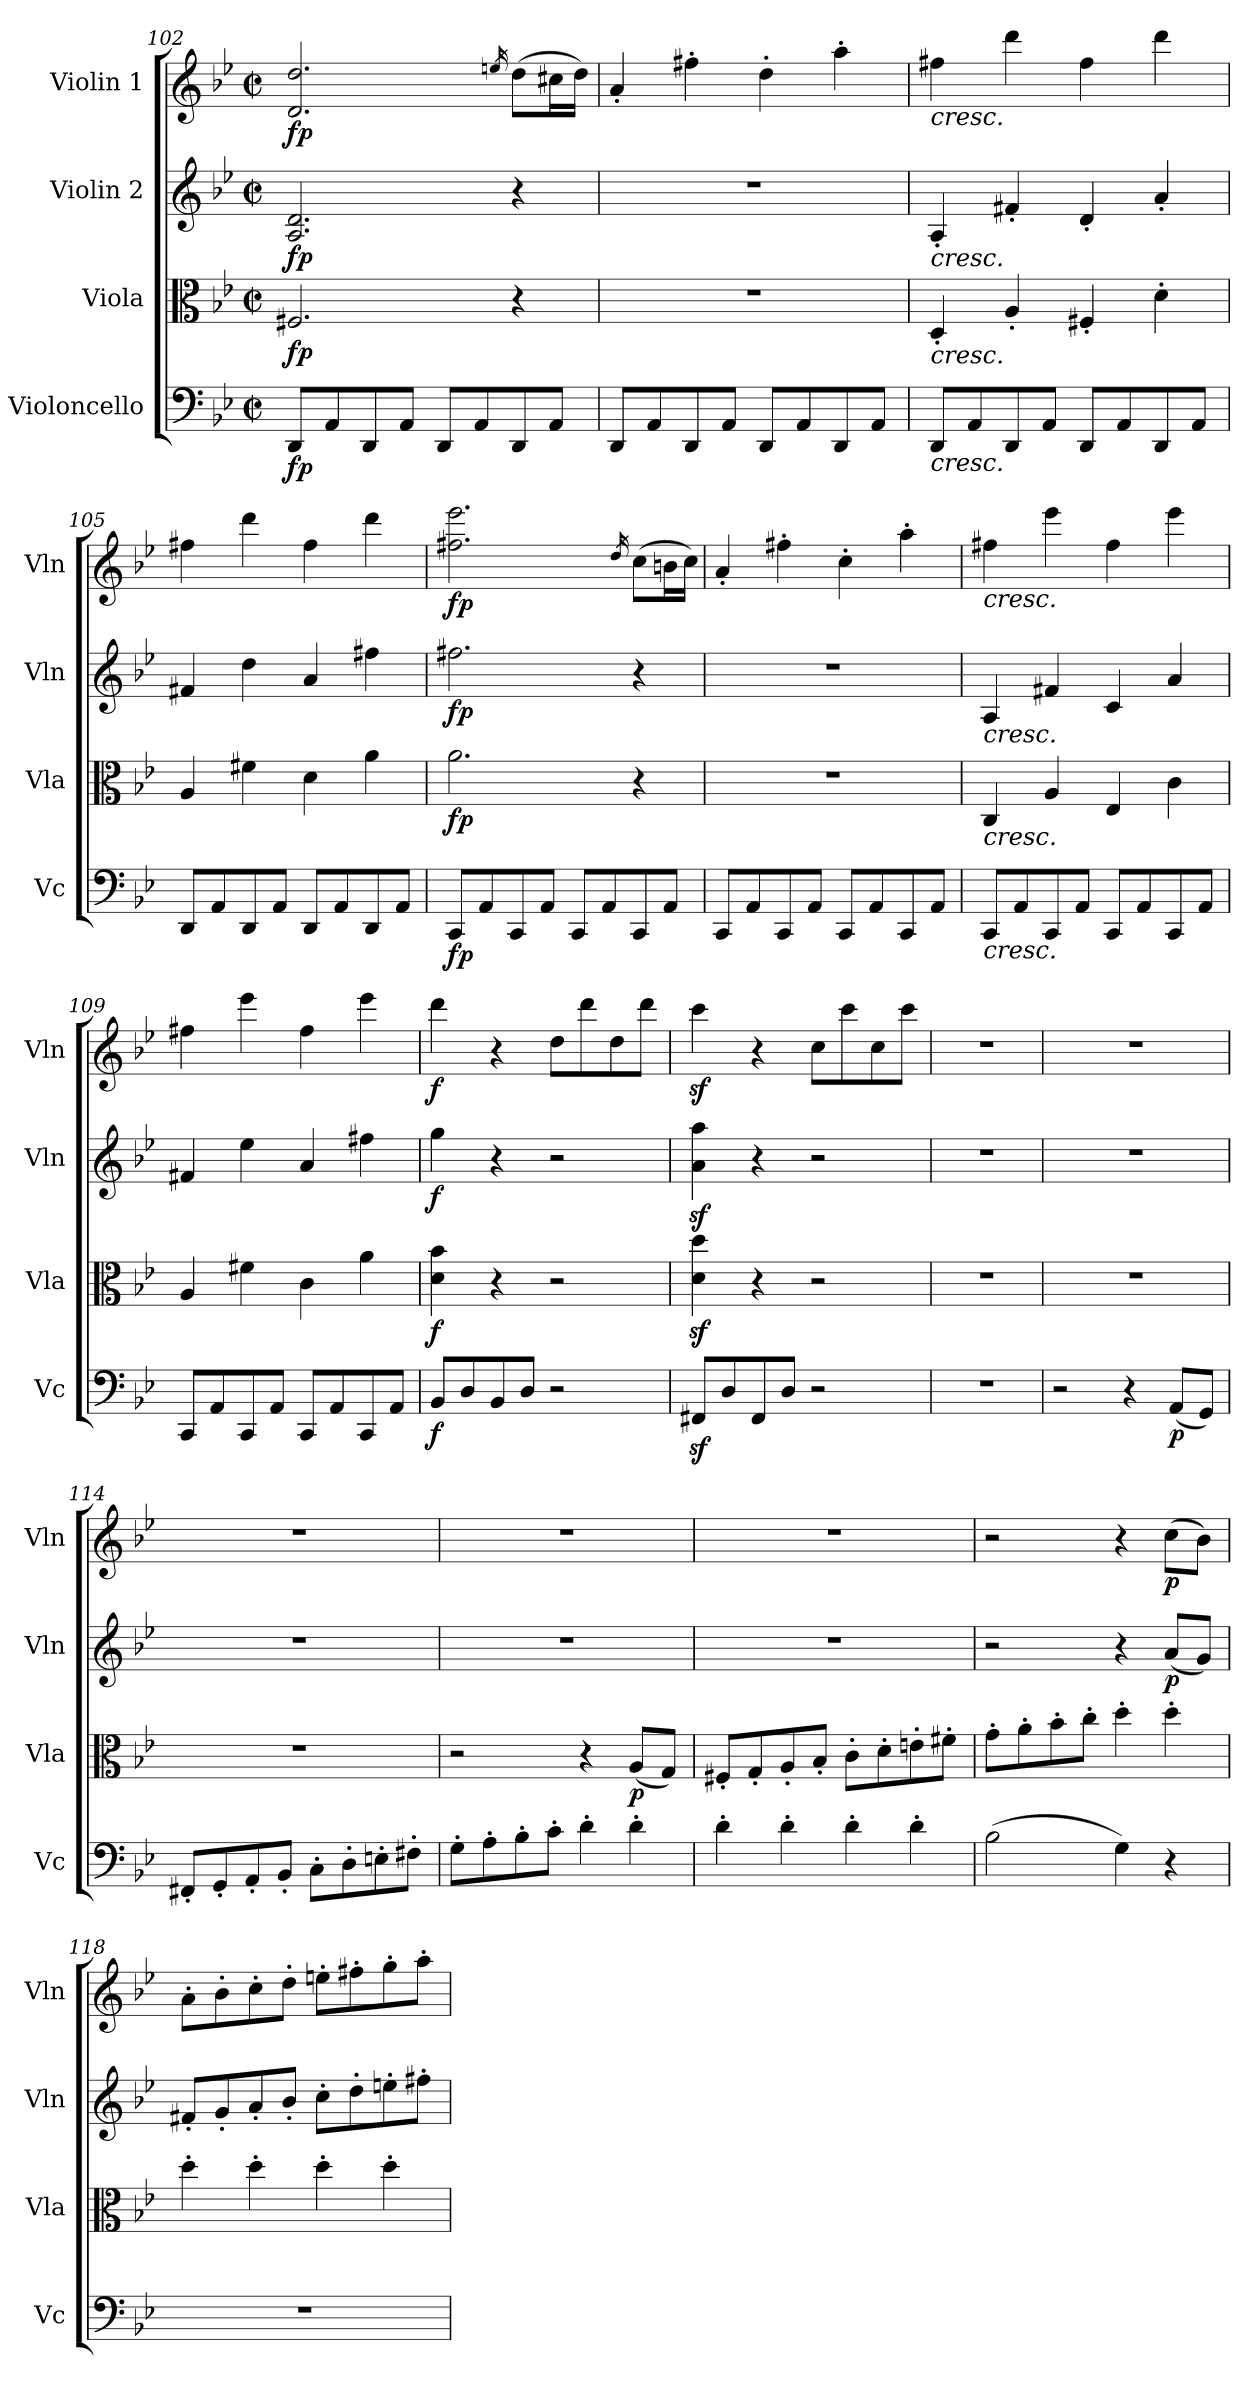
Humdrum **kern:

**kern	**dynam	**kern	**dynam	**kern	**dynam	**kern	**dynam
*part4	*part4	*part3	*part3	*part2	*part2	*part1	*part1
*staff4	*staff4	*staff3	*staff3	*staff2	*staff2	*staff1	*staff1
*I"Violoncello	*	*I"Viola	*	*I"Violin 2	*	*I"Violin 1	*
*I'Vc	*	*I'Vla	*	*I'Vln	*	*I'Vln	*
!!LO:PB:g=z
*clefF4	*	*clefC3	*	*clefG2	*	*clefG2	*
*k[b-e-]	*	*k[b-e-]	*	*k[b-e-]	*	*k[b-e-]	*
*M2/2	*	*M2/2	*	*M2/2	*	*M2/2	*
*met(c|)	*	*met(c|)	*	*met(c|)	*	*met(c|)	*
=102	=102	=102	=102	=102	=102	=102	=102
!	!LO:DY:b	!	!LO:DY:b	!	!LO:DY:b	!	!LO:DY:b
8DD/L	fp	2.F#X/	fp	2.A/ 2.d/	fp	2.d/ 2.dd/	fp
8AA/	.	.	.	.	.	.	.
8DD/	.	.	.	.	.	.	.
8AA/J	.	.	.	.	.	.	.
8DD/L	.	.	.	.	.	.	.
8AA/	.	.	.	.	.	.	.
.	.	.	.	.	.	16qeen/	.
8DD/	.	4r	.	4r	.	(8dd\L	.
8AA/J	.	.	.	.	.	16cc#X\L	.
.	.	.	.	.	.	16dd\JJ)	.
=103	=103	=103	=103	=103	=103	=103	=103
8DD/L	.	1r	.	1r	.	4a'/	.
8AA/	.	.	.	.	.	.	.
8DD/	.	.	.	.	.	4ff#X'\	.
8AA/J	.	.	.	.	.	.	.
8DD/L	.	.	.	.	.	4dd'\	.
8AA/	.	.	.	.	.	.	.
8DD/	.	.	.	.	.	4aa'\	.
8AA/J	.	.	.	.	.	.	.
!!LO:LB:g=z
=104	=104	=104	=104	=104	=104	=104	=104
!	!	!	!	!	!	!LO:TX:b:i:t=cresc.	!
!	!	!	!	!LO:TX:b:i:t=cresc.	!	!	!
!	!	!LO:TX:b:i:t=cresc.	!	!	!	!	!
!LO:TX:b:i:t=cresc.	!	!	!	!	!	!	!
8DD/L	.	4D'/	.	4A'/	.	4ff#X\	.
8AA/	.	.	.	.	.	.	.
8DD/	.	4A'/	.	4f#X'/	.	4ddd\	.
8AA/J	.	.	.	.	.	.	.
8DD/L	.	4F#X'/	.	4d'/	.	4ff#\	.
8AA/	.	.	.	.	.	.	.
8DD/	.	4d'\	.	4a'/	.	4ddd\	.
8AA/J	.	.	.	.	.	.	.
=105	=105	=105	=105	=105	=105	=105	=105
8DD/L	.	4A/	.	4f#X/	.	4ff#X\	.
8AA/	.	.	.	.	.	.	.
8DD/	.	4f#X\	.	4dd\	.	4ddd\	.
8AA/J	.	.	.	.	.	.	.
8DD/L	.	4d\	.	4a/	.	4ff#\	.
8AA/	.	.	.	.	.	.	.
8DD/	.	4a\	.	4ff#X\	.	4ddd\	.
8AA/J	.	.	.	.	.	.	.
=106	=106	=106	=106	=106	=106	=106	=106
!	!LO:DY:b	!	!LO:DY:b	!	!LO:DY:b	!	!LO:DY:b
8CC/L	fp	2.a\	fp	2.ff#X\	fp	2.ff#X\ 2.eee-\	fp
8AA/	.	.	.	.	.	.	.
8CC/	.	.	.	.	.	.	.
8AA/J	.	.	.	.	.	.	.
8CC/L	.	.	.	.	.	.	.
8AA/	.	.	.	.	.	.	.
.	.	.	.	.	.	16qdd/	.
8CC/	.	4r	.	4r	.	(8cc\L	.
8AA/J	.	.	.	.	.	16bn\L	.
.	.	.	.	.	.	16cc\JJ)	.
=107	=107	=107	=107	=107	=107	=107	=107
8CC/L	.	1r	.	1r	.	4a'/	.
8AA/	.	.	.	.	.	.	.
8CC/	.	.	.	.	.	4ff#X'\	.
8AA/J	.	.	.	.	.	.	.
8CC/L	.	.	.	.	.	4cc'\	.
8AA/	.	.	.	.	.	.	.
8CC/	.	.	.	.	.	4aa'\	.
8AA/J	.	.	.	.	.	.	.
=108	=108	=108	=108	=108	=108	=108	=108
!	!	!	!	!	!	!LO:TX:b:i:t=cresc.	!
!	!	!	!	!LO:TX:b:i:t=cresc.	!	!	!
!	!	!LO:TX:b:i:t=cresc.	!	!	!	!	!
!LO:TX:b:i:t=cresc.	!	!	!	!	!	!	!
8CC/L	.	4C/	.	4A/	.	4ff#X\	.
8AA/	.	.	.	.	.	.	.
8CC/	.	4A/	.	4f#X/	.	4eee-\	.
8AA/J	.	.	.	.	.	.	.
8CC/L	.	4E-/	.	4c/	.	4ff#\	.
8AA/	.	.	.	.	.	.	.
8CC/	.	4c\	.	4a/	.	4eee-\	.
8AA/J	.	.	.	.	.	.	.
!!LO:LB:g=z
=109	=109	=109	=109	=109	=109	=109	=109
8CC/L	.	4A/	.	4f#X/	.	4ff#X\	.
8AA/	.	.	.	.	.	.	.
8CC/	.	4f#X\	.	4ee-\	.	4eee-\	.
8AA/J	.	.	.	.	.	.	.
8CC/L	.	4c\	.	4a/	.	4ff#\	.
8AA/	.	.	.	.	.	.	.
8CC/	.	4a\	.	4ff#X\	.	4eee-\	.
8AA/J	.	.	.	.	.	.	.
=110	=110	=110	=110	=110	=110	=110	=110
!	!LO:DY:b	!	!LO:DY:b	!	!LO:DY:b	!	!LO:DY:b
8BB-/L	f	4d\ 4b-\	f	4gg\	f	4ddd\	f
8D/	.	.	.	.	.	.	.
8BB-/	.	4r	.	4r	.	4r	.
8D/J	.	.	.	.	.	.	.
2r	.	2r	.	2r	.	8dd\L	.
.	.	.	.	.	.	8ddd\	.
.	.	.	.	.	.	8dd\	.
.	.	.	.	.	.	8ddd\J	.
!!LO:LB:g=z
=111	=111	=111	=111	=111	=111	=111	=111
8FF#Xz</L	.	4d\z< 4dd\z<	.	4a\z< 4aa\z<	.	4cccz<\	.
8D/	.	.	.	.	.	.	.
8FF#/	.	4r	.	4r	.	4r	.
8D/J	.	.	.	.	.	.	.
2r	.	2r	.	2r	.	8cc\L	.
.	.	.	.	.	.	8ccc\	.
.	.	.	.	.	.	8cc\	.
.	.	.	.	.	.	8ccc\J	.
=112	=112	=112	=112	=112	=112	=112	=112
1r	.	1r	.	1r	.	1r	.
=113	=113	=113	=113	=113	=113	=113	=113
2r	.	1r	.	1r	.	1r	.
4r	.	.	.	.	.	.	.
!	!LO:DY:b	!	!	!	!	!	!
(8AA/L	p	.	.	.	.	.	.
8GG/J)	.	.	.	.	.	.	.
=114	=114	=114	=114	=114	=114	=114	=114
8FF#X'/L	.	1r	.	1r	.	1r	.
8GG'/	.	.	.	.	.	.	.
8AA'/	.	.	.	.	.	.	.
8BB-'/J	.	.	.	.	.	.	.
8C'\L	.	.	.	.	.	.	.
8D'\	.	.	.	.	.	.	.
8En'\	.	.	.	.	.	.	.
8F#X'\J	.	.	.	.	.	.	.
=115	=115	=115	=115	=115	=115	=115	=115
8G'\L	.	2r	.	1r	.	1r	.
8A'\	.	.	.	.	.	.	.
8B-'\	.	.	.	.	.	.	.
8c'\J	.	.	.	.	.	.	.
4d'\	.	4r	.	.	.	.	.
!	!	!	!LO:DY:b	!	!	!	!
4d'\	.	(8A/L	p	.	.	.	.
.	.	8G/J)	.	.	.	.	.
=116	=116	=116	=116	=116	=116	=116	=116
4d'\	.	8F#X'/L	.	1r	.	1r	.
.	.	8G'/	.	.	.	.	.
4d'\	.	8A'/	.	.	.	.	.
.	.	8B-'/J	.	.	.	.	.
4d'\	.	8c'\L	.	.	.	.	.
.	.	8d'\	.	.	.	.	.
4d'\	.	8en'\	.	.	.	.	.
.	.	8f#X'\J	.	.	.	.	.
!!LO:LB:g=z
=117	=117	=117	=117	=117	=117	=117	=117
(2B-\	.	8g'\L	.	2r	.	2r	.
.	.	8a'\	.	.	.	.	.
.	.	8b-'\	.	.	.	.	.
.	.	8cc'\J	.	.	.	.	.
4G\)	.	4dd'\	.	4r	.	4r	.
!	!	!	!	!	!LO:DY:b	!	!LO:DY:b
4r	.	4dd'\	.	(8a/L	p	(8cc\L	p
.	.	.	.	8g/J)	.	8b-\J)	.
=118	=118	=118	=118	=118	=118	=118	=118
1r	.	4dd'\	.	8f#X'/L	.	8a'\L	.
.	.	.	.	8g'/	.	8b-'\	.
.	.	4dd'\	.	8a'/	.	8cc'\	.
.	.	.	.	8b-'/J	.	8dd'\J	.
.	.	4dd'\	.	8cc'\L	.	8een'\L	.
.	.	.	.	8dd'\	.	8ff#X'\	.
.	.	4dd'\	.	8een'\	.	8gg'\	.
.	.	.	.	8ff#X'\J	.	8aa'\J	.
=	=	=	=	=	=	=	=
*-	*-	*-	*-	*-	*-	*-	*-
